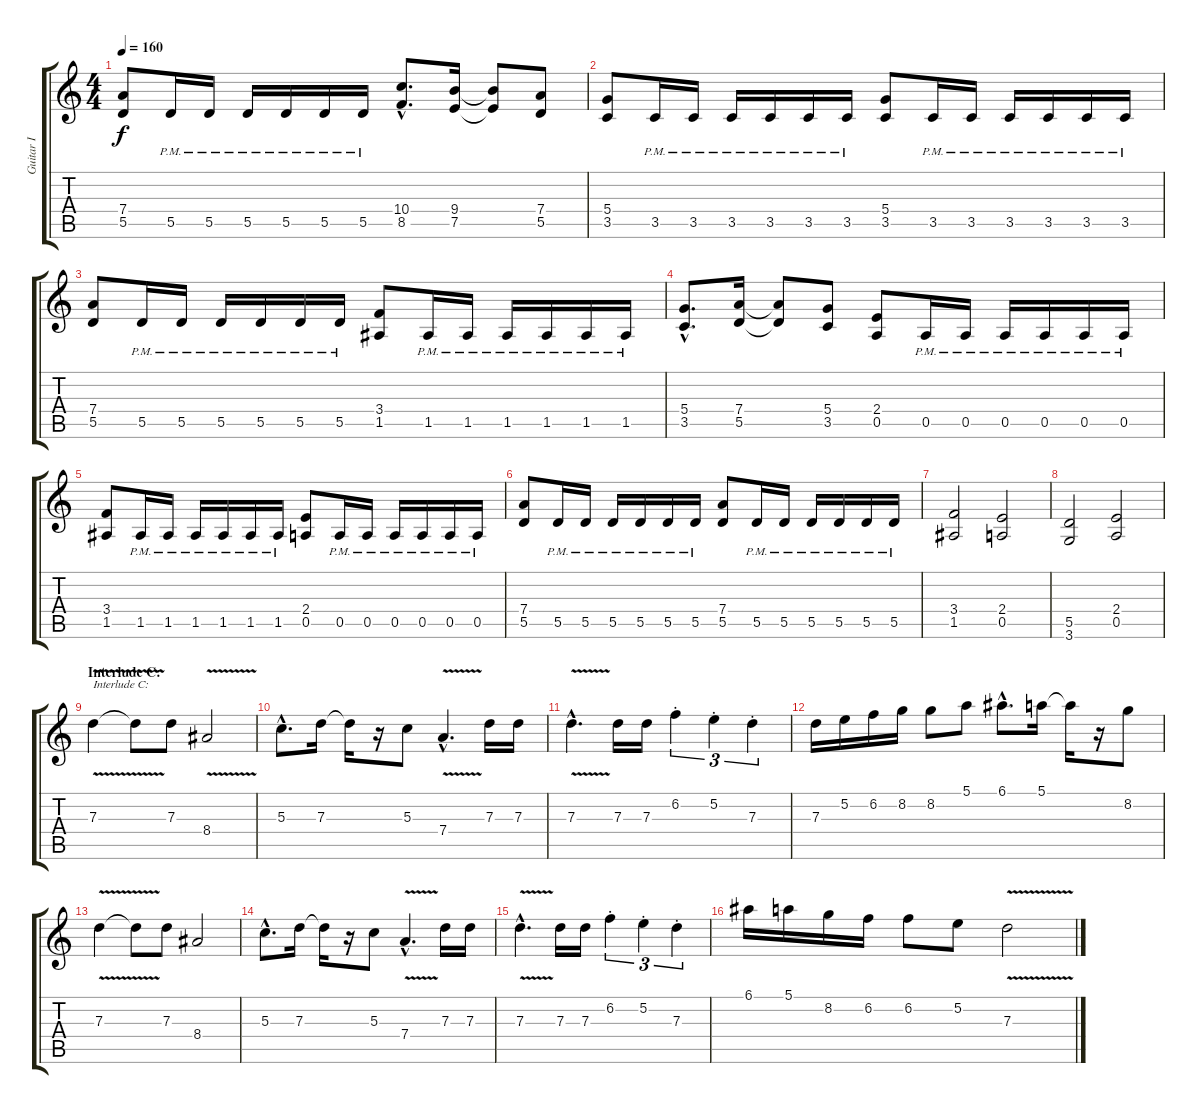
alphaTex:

\track ("Guitar I" "Guitar I") {instrument distortionguitar}
\staff {score tabs}
\tuning (E4 B3 G3 D3 A2 E2) {hide}
\ts (4 4)
\tempo 160
\clef g2
\ks c
(7.4 5.5).8{dy f} 5.5{pm}.16 5.5{pm}.16 5.5{pm}.16 5.5{pm}.16 5.5{pm}.16 5.5{pm}.16 (10.4{hac} 8.5{hac}).8{d} (9.4 7.5).16 (9.4{t} 7.5{t}).8 (7.4 5.5).8 |
(5.4 3.5).8 3.5{pm}.16 3.5{pm}.16 3.5{pm}.16 3.5{pm}.16 3.5{pm}.16 3.5{pm}.16 (5.4 3.5).8 3.5{pm}.16 3.5{pm}.16 3.5{pm}.16 3.5{pm}.16 3.5{pm}.16 3.5{pm}.16 |
(7.4 5.5).8 5.5{pm}.16 5.5{pm}.16 5.5{pm}.16 5.5{pm}.16 5.5{pm}.16 5.5{pm}.16 (3.4 1.5).8 1.5{pm}.16 1.5{pm}.16 1.5{pm}.16 1.5{pm}.16 1.5{pm}.16 1.5{pm}.16 |
(5.4{hac} 3.5{hac}).8{d} (7.4 5.5).16 (7.4{t} 5.5{t}).8 (5.4 3.5).8 (2.4 0.5).8 0.5{pm}.16 0.5{pm}.16 0.5{pm}.16 0.5{pm}.16 0.5{pm}.16 0.5{pm}.16 |
(3.4 1.5).8 1.5{pm}.16 1.5{pm}.16 1.5{pm}.16 1.5{pm}.16 1.5{pm}.16 1.5{pm}.16 (2.4 0.5).8 0.5{pm}.16 0.5{pm}.16 0.5{pm}.16 0.5{pm}.16 0.5{pm}.16 0.5{pm}.16 |
(7.4 5.5).8 5.5{pm}.16 5.5{pm}.16 5.5{pm}.16 5.5{pm}.16 5.5{pm}.16 5.5{pm}.16 (7.4 5.5).8 5.5{pm}.16 5.5{pm}.16 5.5{pm}.16 5.5{pm}.16 5.5{pm}.16 5.5{pm}.16 |
(3.4 1.5).2 (2.4 0.5).2 |
(5.5 3.6).2 (2.4 0.5).2 |
\section ("" "Interlude C:")
7.3{v}.4{txt "Interlude C:"} 7.3{t}.8 7.3.8 8.4{v}.2 |
5.3{hac}.8{d} 7.3.16 7.3{t}.16 r.16 5.3.8 7.4{v hac}.4{d} 7.3.16 7.3.16 |
7.3{v hac}.4{d} 7.3.16 7.3.16 6.2{st}.4{tu (3 2)} 5.2{st}.4{tu (3 2)} 7.3{st}.4{tu (3 2)} |
7.3.16 5.2.16 6.2.16 8.2.16 8.2.8 5.1.8 6.1{hac}.8{d} 5.1.16 5.1{t}.16 r.16 8.2.8 |
7.3{v}.4 7.3{t}.8 7.3.8 8.4.2 |
5.3{hac}.8{d} 7.3.16 7.3{t}.16 r.16 5.3.8 7.4{v hac}.4{d} 7.3.16 7.3.16 |
7.3{v hac}.4{d} 7.3.16 7.3.16 6.2{st}.4{tu (3 2)} 5.2{st}.4{tu (3 2)} 7.3{st}.4{tu (3 2)} |
6.1.16 5.1.16 8.2.16 6.2.16 6.2.8 5.2.8 7.3{v}.2
